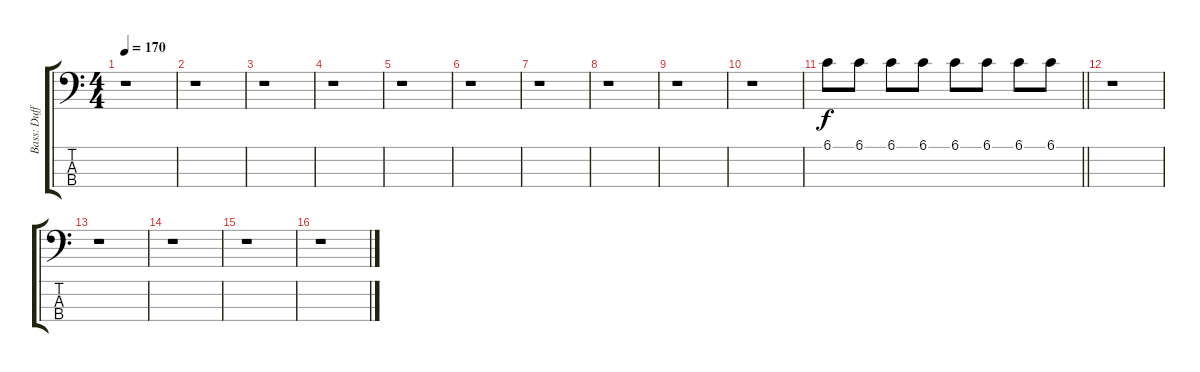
\track ("Bass: Duff" "Bass: Duff") {instrument electricbassfinger}
\staff {score tabs}
\tuning (Gb2 Db2 Ab1 Eb1) {hide}
\ts (4 4)
\tempo 170
\clef f4
\ks c
r.1{dy f} |
r.1 |
r.1 |
r.1 |
r.1 |
r.1 |
r.1 |
r.1 |
r.1 |
r.1 |
\barLineRight lightlight
6.1.8 6.1.8 6.1.8 6.1.8 6.1.8 6.1.8 6.1.8 6.1.8 |
r.1 |
r.1 |
r.1 |
r.1 |
r.1
